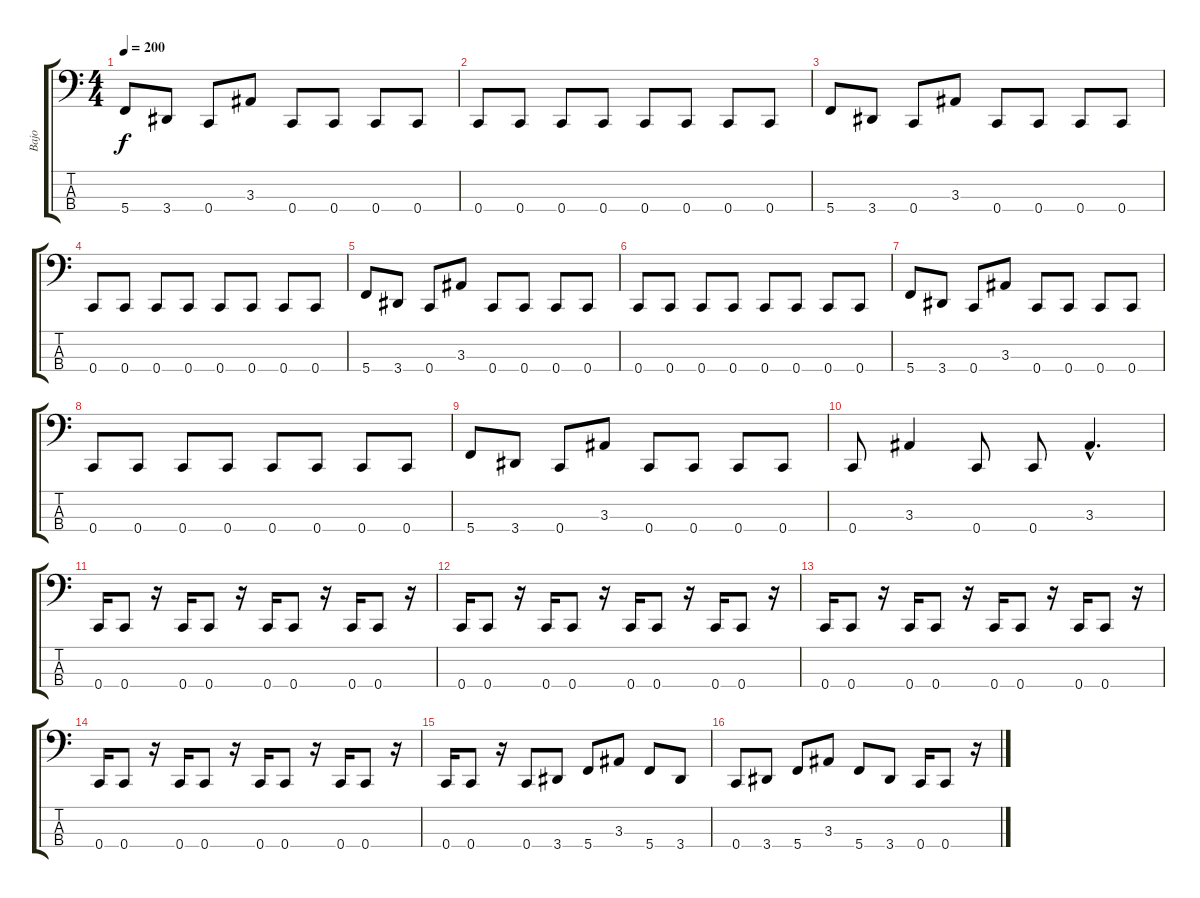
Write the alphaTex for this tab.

\track ("Bajo" "Bajo") {instrument electricbasspick}
\staff {score tabs}
\tuning (F2 C2 G1 C1) {hide}
\ts (4 4)
\tempo 200
\clef f4
\ks c
5.4.8{dy f} 3.4.8 0.4.8 3.3.8 0.4.8 0.4.8 0.4.8 0.4.8 |
0.4.8 0.4.8 0.4.8 0.4.8 0.4.8 0.4.8 0.4.8 0.4.8 |
5.4.8 3.4.8 0.4.8 3.3.8 0.4.8 0.4.8 0.4.8 0.4.8 |
0.4.8 0.4.8 0.4.8 0.4.8 0.4.8 0.4.8 0.4.8 0.4.8 |
5.4.8 3.4.8 0.4.8 3.3.8 0.4.8 0.4.8 0.4.8 0.4.8 |
0.4.8 0.4.8 0.4.8 0.4.8 0.4.8 0.4.8 0.4.8 0.4.8 |
5.4.8 3.4.8 0.4.8 3.3.8 0.4.8 0.4.8 0.4.8 0.4.8 |
0.4.8 0.4.8 0.4.8 0.4.8 0.4.8 0.4.8 0.4.8 0.4.8 |
5.4.8 3.4.8 0.4.8 3.3.8 0.4.8 0.4.8 0.4.8 0.4.8 |
0.4.8 3.3.4 0.4.8 0.4.8 3.3{hac}.4{d} |
0.4.16 0.4.8 r.16 0.4.16 0.4.8 r.16 0.4.16 0.4.8 r.16 0.4.16 0.4.8 r.16 |
0.4.16 0.4.8 r.16 0.4.16 0.4.8 r.16 0.4.16 0.4.8 r.16 0.4.16 0.4.8 r.16 |
0.4.16 0.4.8 r.16 0.4.16 0.4.8 r.16 0.4.16 0.4.8 r.16 0.4.16 0.4.8 r.16 |
0.4.16 0.4.8 r.16 0.4.16 0.4.8 r.16 0.4.16 0.4.8 r.16 0.4.16 0.4.8 r.16 |
0.4.16 0.4.8 r.16 0.4.8 3.4.8 5.4.8 3.3.8 5.4.8 3.4.8 |
0.4.8 3.4.8 5.4.8 3.3.8 5.4.8 3.4.8 0.4.16 0.4.8 r.16
